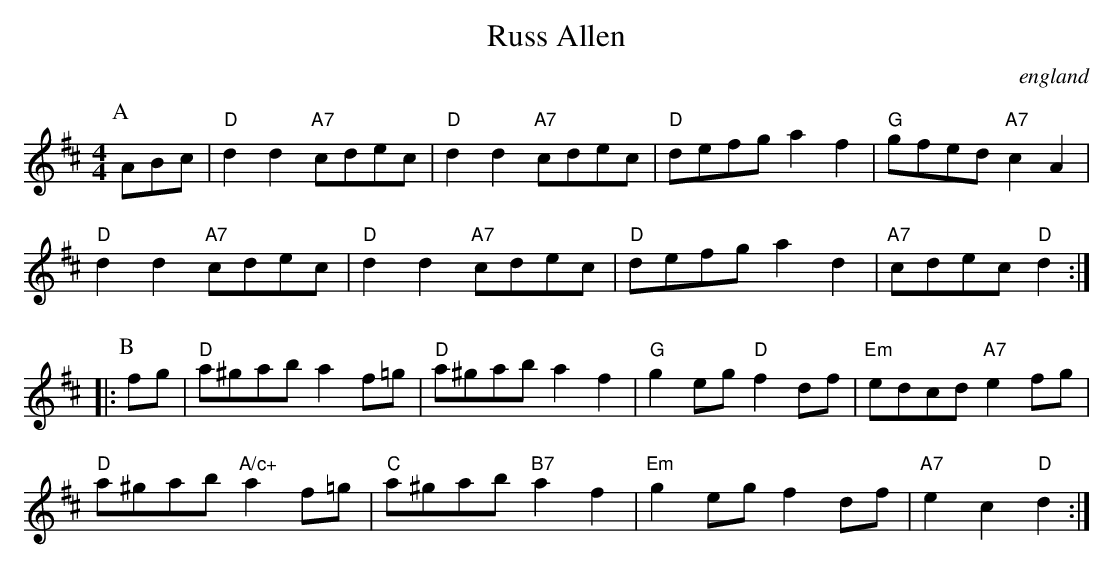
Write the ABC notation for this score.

X:1
T:Russ Allen
O:england
M:4/4
L:1/4
K:D
P:A
A/2B/2c/2|"D"dd "A7"c/2d/2e/2c/2|"D"dd "A7"c/2d/2e/2c/2|"D"d/2e/2f/2g/2 af|\
"G"g/2f/2e/2d/2 "A7"cA|
"D"dd "A7"c/2d/2e/2c/2|"D"dd "A7"c/2d/2e/2c/2|"D"d/2e/2f/2g/2 ad|\
"A7"c/2d/2e/2c/2 "D"d::
P:B
f/2g/2|"D"a/2^g/2a/2b/2 af/2=g/2|"D"a/2^g/2a/2b/2 af|"G"ge/2g/2 "D"fd/2f/2|\
"Em"e/2d/2c/2d/2 "A7"ef/2g/2|
"D"a/2^g/2a/2b/2 "A/c+"af/2=g/2|"C"a/2^g/2a/2b/2 "B7"af|"Em"ge/2g/2 fd/2f/2|\
"A7"ec "D"d:|
